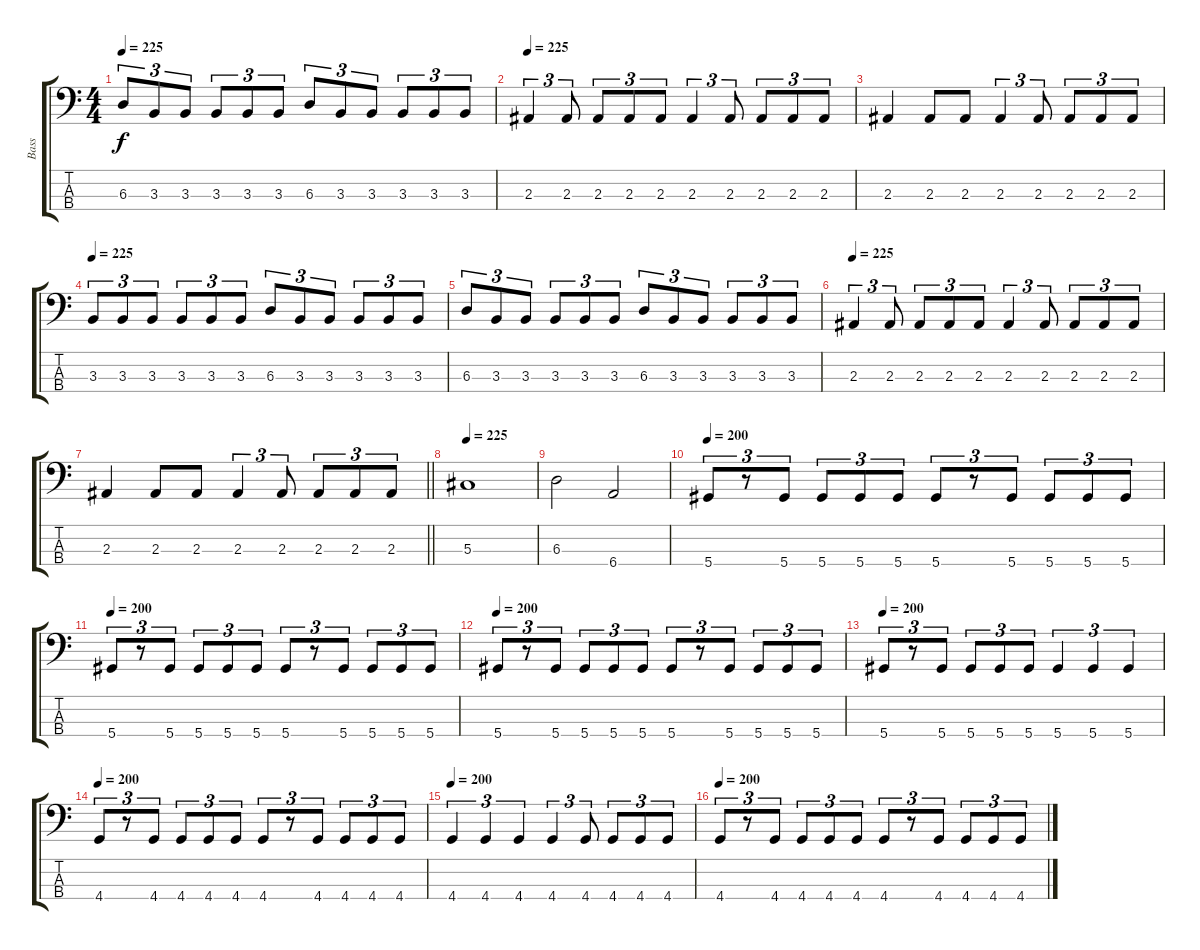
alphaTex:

\track ("Bass" "Bass") {instrument electricbasspick}
\staff {score tabs}
\tuning (Gb2 Db2 Ab1 Eb1) {hide}
\ts (4 4)
\tempo 225
\clef f4
\ks c
6.3.8{tu (3 2) dy f} 3.3.8{tu (3 2)} 3.3.8{tu (3 2)} 3.3.8{tu (3 2)} 3.3.8{tu (3 2)} 3.3.8{tu (3 2)} 6.3.8{tu (3 2)} 3.3.8{tu (3 2)} 3.3.8{tu (3 2)} 3.3.8{tu (3 2)} 3.3.8{tu (3 2)} 3.3.8{tu (3 2)} |
\tempo 225
2.3.4{tu (3 2)} 2.3.8{tu (3 2)} 2.3.8{tu (3 2)} 2.3.8{tu (3 2)} 2.3.8{tu (3 2)} 2.3.4{tu (3 2)} 2.3.8{tu (3 2)} 2.3.8{tu (3 2)} 2.3.8{tu (3 2)} 2.3.8{tu (3 2)} |
2.3.4 2.3.8 2.3.8 2.3.4{tu (3 2)} 2.3.8{tu (3 2)} 2.3.8{tu (3 2)} 2.3.8{tu (3 2)} 2.3.8{tu (3 2)} |
\tempo 225
3.3.8{tu (3 2)} 3.3.8{tu (3 2)} 3.3.8{tu (3 2)} 3.3.8{tu (3 2)} 3.3.8{tu (3 2)} 3.3.8{tu (3 2)} 6.3.8{tu (3 2)} 3.3.8{tu (3 2)} 3.3.8{tu (3 2)} 3.3.8{tu (3 2)} 3.3.8{tu (3 2)} 3.3.8{tu (3 2)} |
6.3.8{tu (3 2)} 3.3.8{tu (3 2)} 3.3.8{tu (3 2)} 3.3.8{tu (3 2)} 3.3.8{tu (3 2)} 3.3.8{tu (3 2)} 6.3.8{tu (3 2)} 3.3.8{tu (3 2)} 3.3.8{tu (3 2)} 3.3.8{tu (3 2)} 3.3.8{tu (3 2)} 3.3.8{tu (3 2)} |
\tempo 225
2.3.4{tu (3 2)} 2.3.8{tu (3 2)} 2.3.8{tu (3 2)} 2.3.8{tu (3 2)} 2.3.8{tu (3 2)} 2.3.4{tu (3 2)} 2.3.8{tu (3 2)} 2.3.8{tu (3 2)} 2.3.8{tu (3 2)} 2.3.8{tu (3 2)} |
\barLineRight lightlight
2.3.4 2.3.8 2.3.8 2.3.4{tu (3 2)} 2.3.8{tu (3 2)} 2.3.8{tu (3 2)} 2.3.8{tu (3 2)} 2.3.8{tu (3 2)} |
\tempo 225
5.3.1 |
6.3.2 6.4.2 |
\tempo 200
5.4.8{tu (3 2)} r.8{tu (3 2)} 5.4.8{tu (3 2)} 5.4.8{tu (3 2)} 5.4.8{tu (3 2)} 5.4.8{tu (3 2)} 5.4.8{tu (3 2)} r.8{tu (3 2)} 5.4.8{tu (3 2)} 5.4.8{tu (3 2)} 5.4.8{tu (3 2)} 5.4.8{tu (3 2)} |
\tempo 200
5.4.8{tu (3 2)} r.8{tu (3 2)} 5.4.8{tu (3 2)} 5.4.8{tu (3 2)} 5.4.8{tu (3 2)} 5.4.8{tu (3 2)} 5.4.8{tu (3 2)} r.8{tu (3 2)} 5.4.8{tu (3 2)} 5.4.8{tu (3 2)} 5.4.8{tu (3 2)} 5.4.8{tu (3 2)} |
\tempo 200
5.4.8{tu (3 2)} r.8{tu (3 2)} 5.4.8{tu (3 2)} 5.4.8{tu (3 2)} 5.4.8{tu (3 2)} 5.4.8{tu (3 2)} 5.4.8{tu (3 2)} r.8{tu (3 2)} 5.4.8{tu (3 2)} 5.4.8{tu (3 2)} 5.4.8{tu (3 2)} 5.4.8{tu (3 2)} |
\tempo 200
5.4.8{tu (3 2)} r.8{tu (3 2)} 5.4.8{tu (3 2)} 5.4.8{tu (3 2)} 5.4.8{tu (3 2)} 5.4.8{tu (3 2)} 5.4.4{tu (3 2)} 5.4.4{tu (3 2)} 5.4.4{tu (3 2)} |
\tempo 200
4.4.8{tu (3 2)} r.8{tu (3 2)} 4.4.8{tu (3 2)} 4.4.8{tu (3 2)} 4.4.8{tu (3 2)} 4.4.8{tu (3 2)} 4.4.8{tu (3 2)} r.8{tu (3 2)} 4.4.8{tu (3 2)} 4.4.8{tu (3 2)} 4.4.8{tu (3 2)} 4.4.8{tu (3 2)} |
\tempo 200
4.4.4{tu (3 2)} 4.4.4{tu (3 2)} 4.4.4{tu (3 2)} 4.4.4{tu (3 2)} 4.4.8{tu (3 2)} 4.4.8{tu (3 2)} 4.4.8{tu (3 2)} 4.4.8{tu (3 2)} |
\tempo 200
4.4.8{tu (3 2)} r.8{tu (3 2)} 4.4.8{tu (3 2)} 4.4.8{tu (3 2)} 4.4.8{tu (3 2)} 4.4.8{tu (3 2)} 4.4.8{tu (3 2)} r.8{tu (3 2)} 4.4.8{tu (3 2)} 4.4.8{tu (3 2)} 4.4.8{tu (3 2)} 4.4.8{tu (3 2)}
